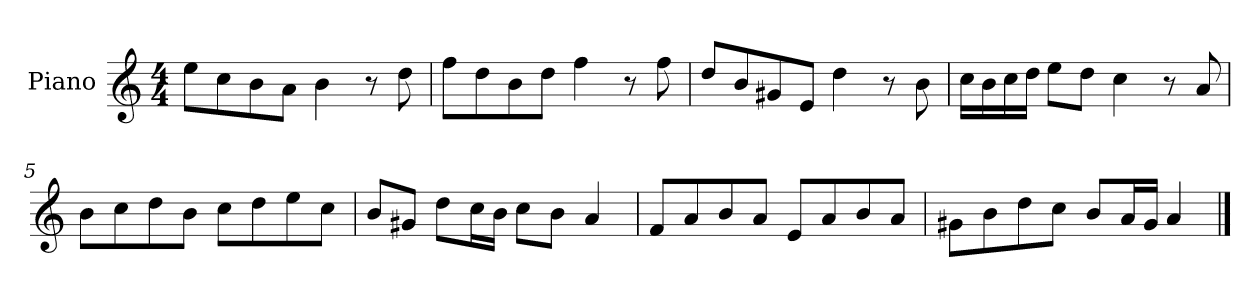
**kern
*part1
*staff1
*I"Piano
*I'Pno.
*clefG2
*k[]
*M4/4
*MM120
=1
8ee\L
8cc\
8b\
8a\J
4b\
8r
8dd\
=2
8ff\L
8dd\
8b\
8dd\J
4ff\
8r
8ff\
=3
8dd/L
8b/
8g#X/
8e/J
4dd\
8r
8b\
=4
16cc\LL
16b\
16cc\
16dd\JJ
8ee\L
8dd\J
4cc\
8r
8a/
=5
8b\L
8cc\
8dd\
8b\J
8cc\L
8dd\
8ee\
8cc\J
!!LO:LB:g=z
=6
8b/L
8g#X/J
8dd\L
16cc\L
16b\JJ
8cc\L
8b\J
4a/
=7
8f/L
8a/
8b/
8a/J
8e/L
8a/
8b/
8a/J
=8
8g#X\L
8b\
8dd\
8cc\J
8b/L
16a/L
16g#/JJ
4a/
==
*-
